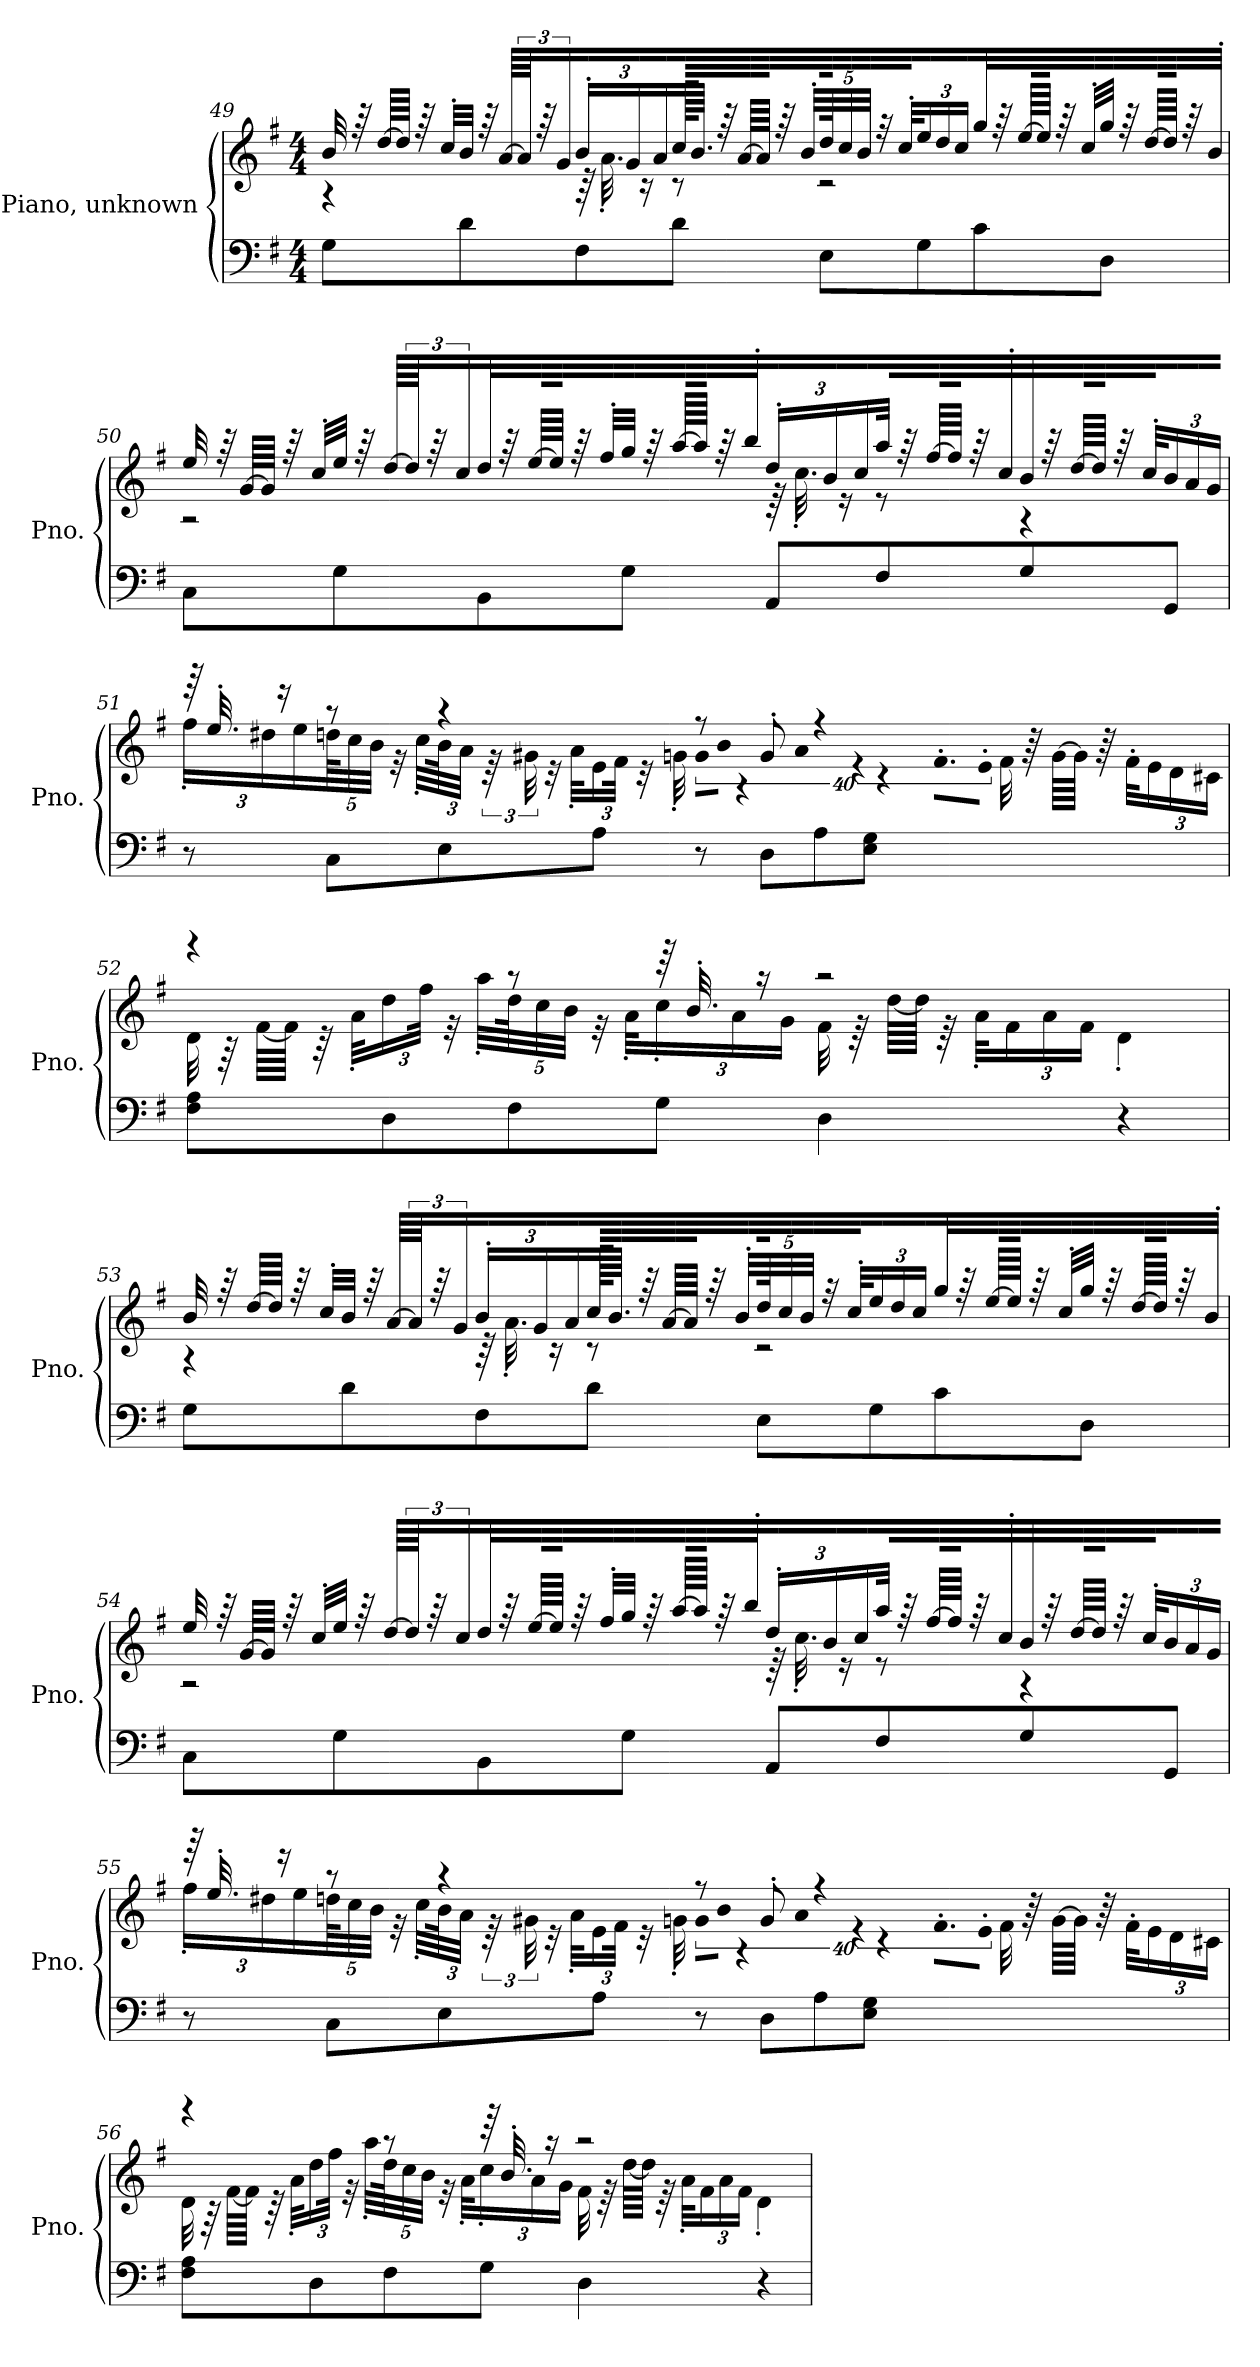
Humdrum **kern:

**kern	**kern
*part1	*part1
*staff2	*staff1
*I"Piano, unknown	*
*I'Pno.	*
!!LO:PB:g=z
*clefF4	*clefG2
*k[f#]	*k[f#]
*M4/4	*M4/4
=49	=49
*	*^
8G\L	32b/	4r
.	64r	.
.	[64dd/LLLL	.
.	64dd/JJJJ]	.
.	64r	.
.	32cc'/LLL	.
8d\	32b/JJJ	.
.	64r	.
.	[64a/LLLL	.
.	96a/JJJJ]	.
.	96r	.
.	24g/	.
*	*Xbrackettup	*
8F#\	24b'/LL	64r
.	.	32.a'\
.	24g/	.
.	.	16r
.	24a/	.
8d\J	128cc/KLL	8r
.	64.b/JJJJ	.
.	64r	.
.	[64a/LLLL	.
.	64a/JJJJ]	.
.	64r	.
.	32b'/LLL	.
8E\L	80dd/K	2r
.	40cc/	.
.	40b/JJJ	.
.	32r	.
.	32cc'/KLL	.
8G\	24ee/	.
.	24dd/	.
.	24cc/JJ	.
8c\	32gg/	.
.	64r	.
.	[64ee/LLLL	.
.	64ee/JJJJ]	.
.	64r	.
.	32cc'/LLL	.
8D\J	32gg/JJJ	.
.	64r	.
.	[64dd/LLLL	.
.	64dd/JJJJ]	.
.	64r	.
.	32b'/	.
!!LO:LB:g=z	!!
=50	=50	=50
8C\L	32ee/	2r
.	64r	.
.	[64g/LLLL	.
.	64g/JJJJ]	.
.	64r	.
.	32cc'/LLL	.
8G\	32ee/JJJ	.
.	64r	.
.	[64dd/LLLL	.
*	*brackettup	*
.	96dd/JJJJ]	.
.	96r	.
.	24cc/	.
8BB\	32dd/	.
.	64r	.
.	[64ee/LLLL	.
.	64ee/JJJJ]	.
.	64r	.
.	32ff#'/LLL	.
8G\J	32gg/JJJ	.
.	64r	.
.	[64aa/LLLL	.
.	64aa/JJJJ]	.
.	64r	.
.	32bb'/	.
*	*Xbrackettup	*
8AA/L	24dd'/LL	64r
.	.	32.cc'\
.	24b/	.
.	.	16r
.	24cc/	.
8F#/	32aa/JJk	8r
.	64r	.
.	[64ff#/LLLL	.
.	64ff#/JJJJ]	.
.	64r	.
.	32cc'/	.
8G/	32b/	4r
.	64r	.
.	[64dd/LLLL	.
.	64dd/JJJJ]	.
.	64r	.
.	32cc'/KLL	.
8GG/J	24b/	.
.	24a/	.
.	24g/JJ	.
!!LO:LB:g=z	!!
=51	=51	=51
8r	64r	24ff#'\LL
.	32.ee'/	.
.	.	24dd#X\
.	16r	.
.	.	24ee\
8C\L	8r	80ddn\KL
.	.	40cc\
.	.	40b\JJJ
.	.	32r
.	.	32cc'\LLL
8E\	4r	96b\K
.	.	48a\JJJ
*	*	*brackettup
.	.	96r
.	.	48g#X\
.	.	32r
.	.	32a'\KLL
*	*	*Xbrackettup
8A\J	.	24e\
.	.	48f#\JJk
.	.	32r
.	.	32gn'\
*	*	*brackettup
!	!	!LO:N:vis=32
8r	8r	640%23g\LLL
!	!	!LO:N:vis=32
.	.	640%23b\JJJ
!	!	!LO:N:vis=64
.	.	960%17r
!	!	!LO:N:vis=64
.	.	960%17a\
!	!	!LO:N:vis=32
.	.	640%23r
8D\L	8g'/	.
!	!	!LO:N:vis=64
.	.	960%17r
!	!	!LO:N:vis=32.
.	.	1920%103f#'\LLL
!	!	!LO:N:vis=32
.	.	640%23e'\JJJ
8A\	4r	.
.	.	32f#\
.	.	64r
.	.	[64g\LLLL
.	.	64g\JJJJ]
.	.	64r
.	.	32f#'\KLL
8E\ 8G\J	.	.
*	*	*Xbrackettup
.	.	24e\
.	.	24d\
.	.	24c#X\JJ
1920ryy	1920ryy	.
!!LO:LB:g=z	!!
=52	=52	=52
8F#\ 8A\L	4r	32d\
.	.	64r
.	.	[64f#\LLLL
.	.	64f#\JJJJ]
.	.	64r
.	.	32a'\KLL
8D\	.	24dd\
.	.	48ff#\JJk
.	.	32r
.	.	32aa'\LLL
8F#\	8r	80dd\K
.	.	40cc\
.	.	40b\JJJ
.	.	32r
.	.	32a'\KLL
8G\J	64r	24cc'\
.	32.b'/	.
.	.	24a\
.	16r	.
.	.	24g\JJ
4D\	2r	32f#\
.	.	64r
.	.	[64dd\LLLL
.	.	64dd\JJJJ]
.	.	64r
.	.	32a'\KLL
.	.	24f#\
.	.	24a\
.	.	24f#\JJ
4r	.	4d'\
!!LO:LB:g=z	!!
=53	=53	=53
8G\L	32b/	4r
.	64r	.
.	[64dd/LLLL	.
.	64dd/JJJJ]	.
.	64r	.
.	32cc'/LLL	.
8d\	32b/JJJ	.
.	64r	.
.	[64a/LLLL	.
*	*brackettup	*
.	96a/JJJJ]	.
.	96r	.
.	24g/	.
*	*Xbrackettup	*
8F#\	24b'/LL	64r
.	.	32.a'\
.	24g/	.
.	.	16r
.	24a/	.
8d\J	128cc/KLL	8r
.	64.b/JJJJ	.
.	64r	.
.	[64a/LLLL	.
.	64a/JJJJ]	.
.	64r	.
.	32b'/LLL	.
8E\L	80dd/K	2r
.	40cc/	.
.	40b/JJJ	.
.	32r	.
.	32cc'/KLL	.
8G\	24ee/	.
.	24dd/	.
.	24cc/JJ	.
8c\	32gg/	.
.	64r	.
.	[64ee/LLLL	.
.	64ee/JJJJ]	.
.	64r	.
.	32cc'/LLL	.
8D\J	32gg/JJJ	.
.	64r	.
.	[64dd/LLLL	.
.	64dd/JJJJ]	.
.	64r	.
.	32b'/	.
!!LO:LB:g=z	!!
=54	=54	=54
8C\L	32ee/	2r
.	64r	.
.	[64g/LLLL	.
.	64g/JJJJ]	.
.	64r	.
.	32cc'/LLL	.
8G\	32ee/JJJ	.
.	64r	.
.	[64dd/LLLL	.
*	*brackettup	*
.	96dd/JJJJ]	.
.	96r	.
.	24cc/	.
8BB\	32dd/	.
.	64r	.
.	[64ee/LLLL	.
.	64ee/JJJJ]	.
.	64r	.
.	32ff#'/LLL	.
8G\J	32gg/JJJ	.
.	64r	.
.	[64aa/LLLL	.
.	64aa/JJJJ]	.
.	64r	.
.	32bb'/	.
*	*Xbrackettup	*
8AA/L	24dd'/LL	64r
.	.	32.cc'\
.	24b/	.
.	.	16r
.	24cc/	.
8F#/	32aa/JJk	8r
.	64r	.
.	[64ff#/LLLL	.
.	64ff#/JJJJ]	.
.	64r	.
.	32cc'/	.
8G/	32b/	4r
.	64r	.
.	[64dd/LLLL	.
.	64dd/JJJJ]	.
.	64r	.
.	32cc'/KLL	.
8GG/J	24b/	.
.	24a/	.
.	24g/JJ	.
!!LO:PB:g=z	!!
=55	=55	=55
8r	64r	24ff#'\LL
.	32.ee'/	.
.	.	24dd#X\
.	16r	.
.	.	24ee\
8C\L	8r	80ddn\KL
.	.	40cc\
.	.	40b\JJJ
.	.	32r
.	.	32cc'\LLL
8E\	4r	96b\K
.	.	48a\JJJ
*	*	*brackettup
.	.	96r
.	.	48g#X\
.	.	32r
.	.	32a'\KLL
*	*	*Xbrackettup
8A\J	.	24e\
.	.	48f#\JJk
.	.	32r
.	.	32gn'\
*	*	*brackettup
!	!	!LO:N:vis=32
8r	8r	640%23g\LLL
!	!	!LO:N:vis=32
.	.	640%23b\JJJ
!	!	!LO:N:vis=64
.	.	960%17r
!	!	!LO:N:vis=64
.	.	960%17a\
!	!	!LO:N:vis=32
.	.	640%23r
8D\L	8g'/	.
!	!	!LO:N:vis=64
.	.	960%17r
!	!	!LO:N:vis=32.
.	.	1920%103f#'\LLL
!	!	!LO:N:vis=32
.	.	640%23e'\JJJ
8A\	4r	.
.	.	32f#\
.	.	64r
.	.	[64g\LLLL
.	.	64g\JJJJ]
.	.	64r
.	.	32f#'\KLL
8E\ 8G\J	.	.
*	*	*Xbrackettup
.	.	24e\
.	.	24d\
.	.	24c#X\JJ
1920ryy	1920ryy	.
!!LO:LB:g=z	!!
=56	=56	=56
8F#\ 8A\L	4r	32d\
.	.	64r
.	.	[64f#\LLLL
.	.	64f#\JJJJ]
.	.	64r
.	.	32a'\KLL
8D\	.	24dd\
.	.	48ff#\JJk
.	.	32r
.	.	32aa'\LLL
8F#\	8r	80dd\K
.	.	40cc\
.	.	40b\JJJ
.	.	32r
.	.	32a'\KLL
8G\J	64r	24cc'\
.	32.b'/	.
.	.	24a\
.	16r	.
.	.	24g\JJ
4D\	2r	32f#\
.	.	64r
.	.	[64dd\LLLL
.	.	64dd\JJJJ]
.	.	64r
.	.	32a'\KLL
.	.	24f#\
.	.	24a\
.	.	24f#\JJ
4r	.	4d'\
*	*v	*v
=	=
*-	*-
